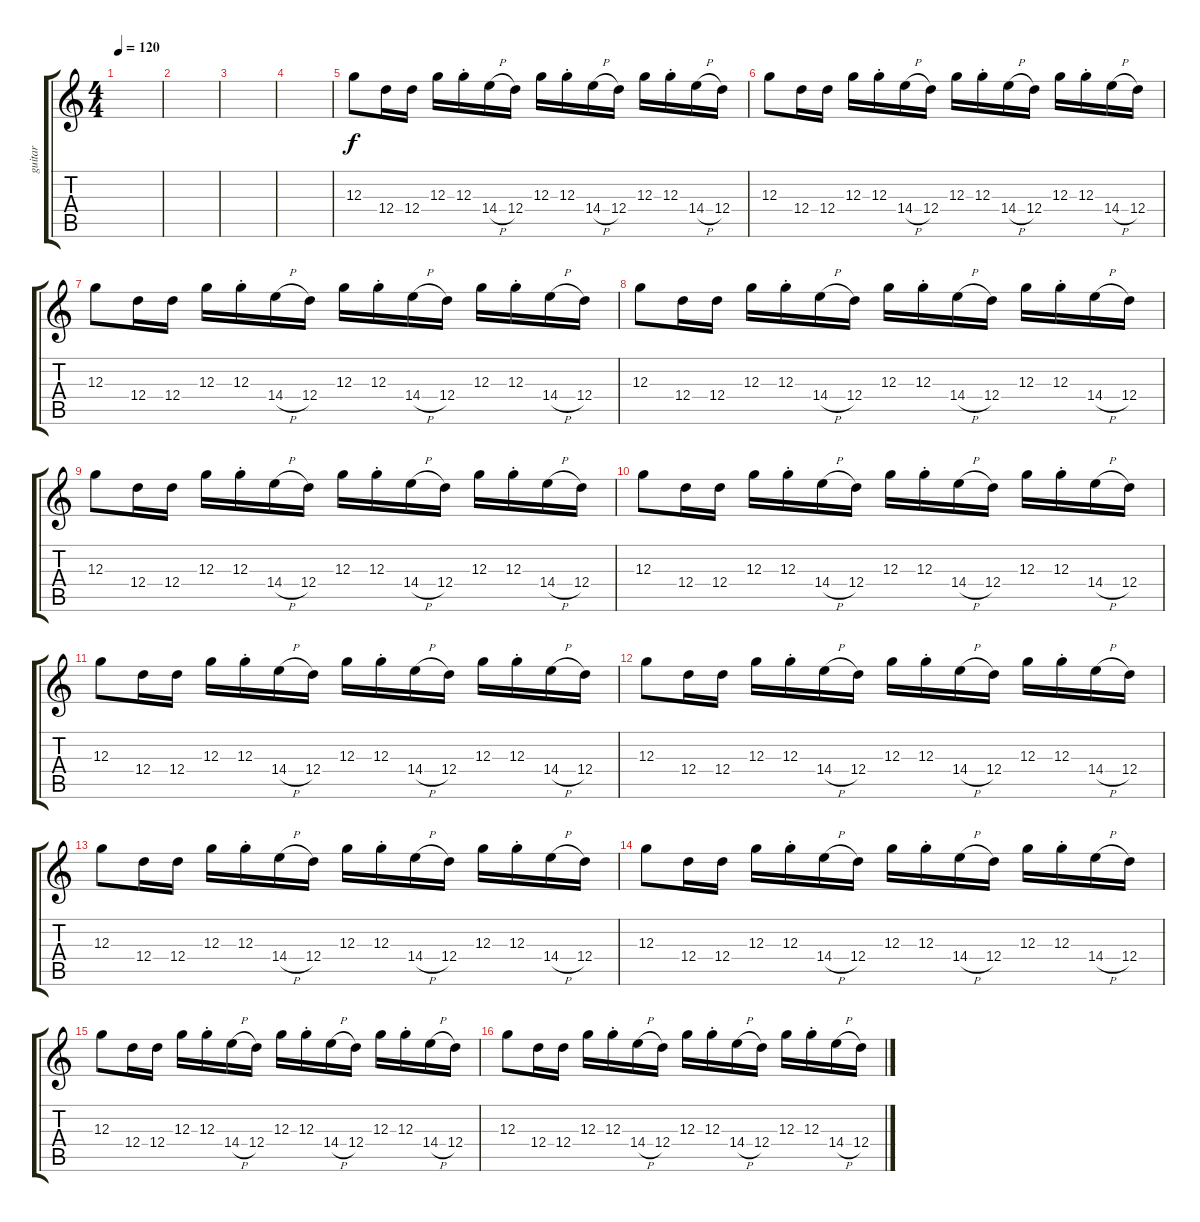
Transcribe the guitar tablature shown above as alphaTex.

\track ("guitar" "guitar") {instrument electricguitarclean}
\staff {score tabs}
\tuning (E4 B3 G3 D3 A2 E2) {hide}
\ts (4 4)
\tempo 120
\clef g2
\ks c
|
|
|
|
12.3.8 12.4.16 12.4.16 12.3.16 12.3{st}.16 14.4{h}.16 12.4.16 12.3.16 12.3{st}.16 14.4{h}.16 12.4.16 12.3.16 12.3{st}.16 14.4{h}.16 12.4.16 |
12.3.8 12.4.16 12.4.16 12.3.16 12.3{st}.16 14.4{h}.16 12.4.16 12.3.16 12.3{st}.16 14.4{h}.16 12.4.16 12.3.16 12.3{st}.16 14.4{h}.16 12.4.16 |
12.3.8 12.4.16 12.4.16 12.3.16 12.3{st}.16 14.4{h}.16 12.4.16 12.3.16 12.3{st}.16 14.4{h}.16 12.4.16 12.3.16 12.3{st}.16 14.4{h}.16 12.4.16 |
12.3.8 12.4.16 12.4.16 12.3.16 12.3{st}.16 14.4{h}.16 12.4.16 12.3.16 12.3{st}.16 14.4{h}.16 12.4.16 12.3.16 12.3{st}.16 14.4{h}.16 12.4.16 |
12.3.8 12.4.16 12.4.16 12.3.16 12.3{st}.16 14.4{h}.16 12.4.16 12.3.16 12.3{st}.16 14.4{h}.16 12.4.16 12.3.16 12.3{st}.16 14.4{h}.16 12.4.16 |
12.3.8 12.4.16 12.4.16 12.3.16 12.3{st}.16 14.4{h}.16 12.4.16 12.3.16 12.3{st}.16 14.4{h}.16 12.4.16 12.3.16 12.3{st}.16 14.4{h}.16 12.4.16 |
12.3.8 12.4.16 12.4.16 12.3.16 12.3{st}.16 14.4{h}.16 12.4.16 12.3.16 12.3{st}.16 14.4{h}.16 12.4.16 12.3.16 12.3{st}.16 14.4{h}.16 12.4.16 |
12.3.8 12.4.16 12.4.16 12.3.16 12.3{st}.16 14.4{h}.16 12.4.16 12.3.16 12.3{st}.16 14.4{h}.16 12.4.16 12.3.16 12.3{st}.16 14.4{h}.16 12.4.16 |
12.3.8 12.4.16 12.4.16 12.3.16 12.3{st}.16 14.4{h}.16 12.4.16 12.3.16 12.3{st}.16 14.4{h}.16 12.4.16 12.3.16 12.3{st}.16 14.4{h}.16 12.4.16 |
12.3.8 12.4.16 12.4.16 12.3.16 12.3{st}.16 14.4{h}.16 12.4.16 12.3.16 12.3{st}.16 14.4{h}.16 12.4.16 12.3.16 12.3{st}.16 14.4{h}.16 12.4.16 |
12.3.8 12.4.16 12.4.16 12.3.16 12.3{st}.16 14.4{h}.16 12.4.16 12.3.16 12.3{st}.16 14.4{h}.16 12.4.16 12.3.16 12.3{st}.16 14.4{h}.16 12.4.16 |
12.3.8 12.4.16 12.4.16 12.3.16 12.3{st}.16 14.4{h}.16 12.4.16 12.3.16 12.3{st}.16 14.4{h}.16 12.4.16 12.3.16 12.3{st}.16 14.4{h}.16 12.4.16
